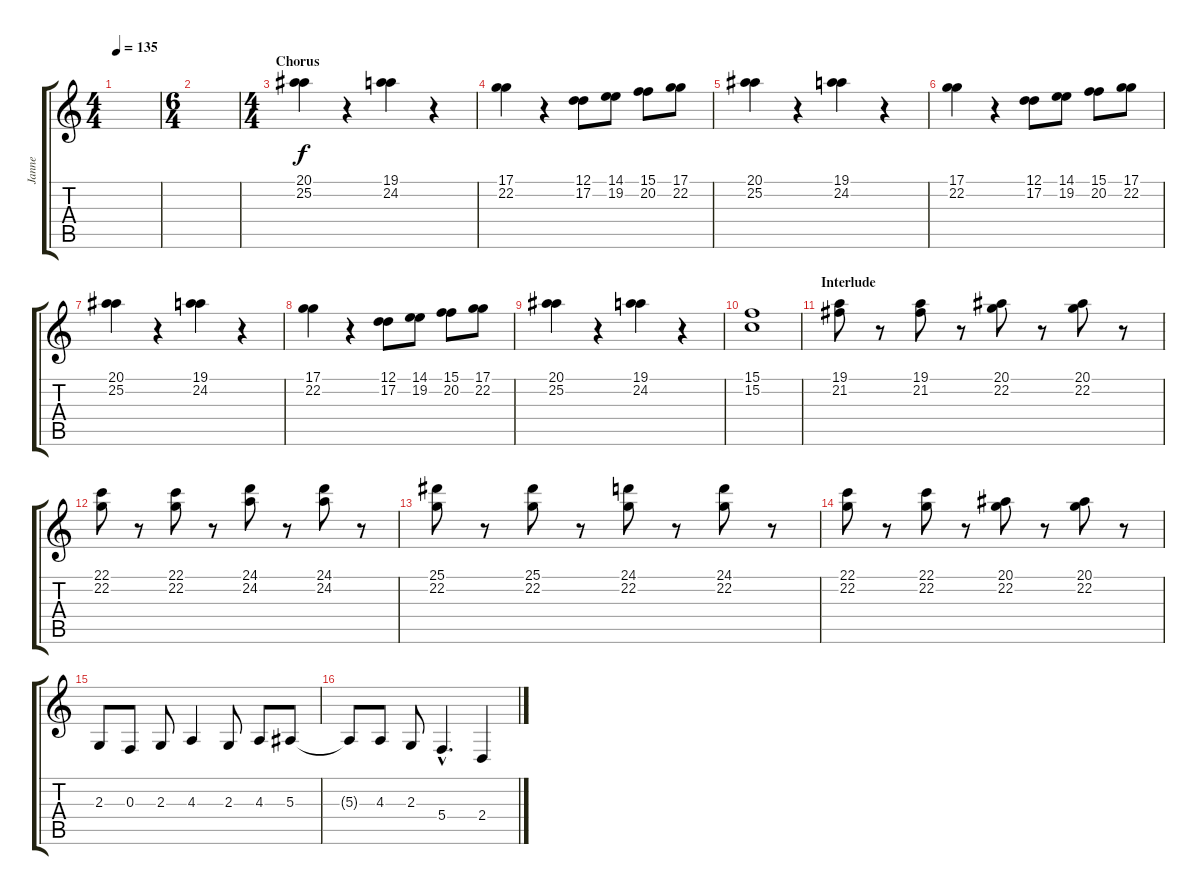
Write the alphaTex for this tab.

\track ("Janne" "Janne") {instrument stringensemble1}
\staff {score tabs}
\tuning (D4 A3 F3 C3 G2 D2) {hide}
\ts (4 4)
\tempo 135
\clef g2
\ks c
|
\ts (6 4)
|
\ts (4 4)
\section ("" "Chorus")
(20.1 25.2).4 r.4 (19.1 24.2).4 r.4 |
(17.1 22.2).4 r.4 (12.1 17.2).8 (14.1 19.2).8 (15.1 20.2).8 (17.1 22.2).8 |
(20.1 25.2).4 r.4 (19.1 24.2).4 r.4 |
(17.1 22.2).4 r.4 (12.1 17.2).8 (14.1 19.2).8 (15.1 20.2).8 (17.1 22.2).8 |
(20.1 25.2).4 r.4 (19.1 24.2).4 r.4 |
(17.1 22.2).4 r.4 (12.1 17.2).8 (14.1 19.2).8 (15.1 20.2).8 (17.1 22.2).8 |
(20.1 25.2).4 r.4 (19.1 24.2).4 r.4 |
(15.1 15.2).1 |
\section ("" "Interlude")
(19.1 21.2).8 r.8 (19.1 21.2).8 r.8 (20.1 22.2).8 r.8 (20.1 22.2).8 r.8 |
(22.1 22.2).8 r.8 (22.1 22.2).8 r.8 (24.1 24.2).8 r.8 (24.1 24.2).8 r.8 |
(25.1 22.2).8 r.8 (25.1 22.2).8 r.8 (24.1 22.2).8 r.8 (24.1 22.2).8 r.8 |
(22.1 22.2).8 r.8 (22.1 22.2).8 r.8 (20.1 22.2).8 r.8 (20.1 22.2).8 r.8 |
2.3.8 0.3.8 2.3.8 4.3.4 2.3.8 4.3.8 5.3.8 |
5.3{t}.8 4.3.8 2.3.8 5.4{hac}.4{d} 2.4.4
